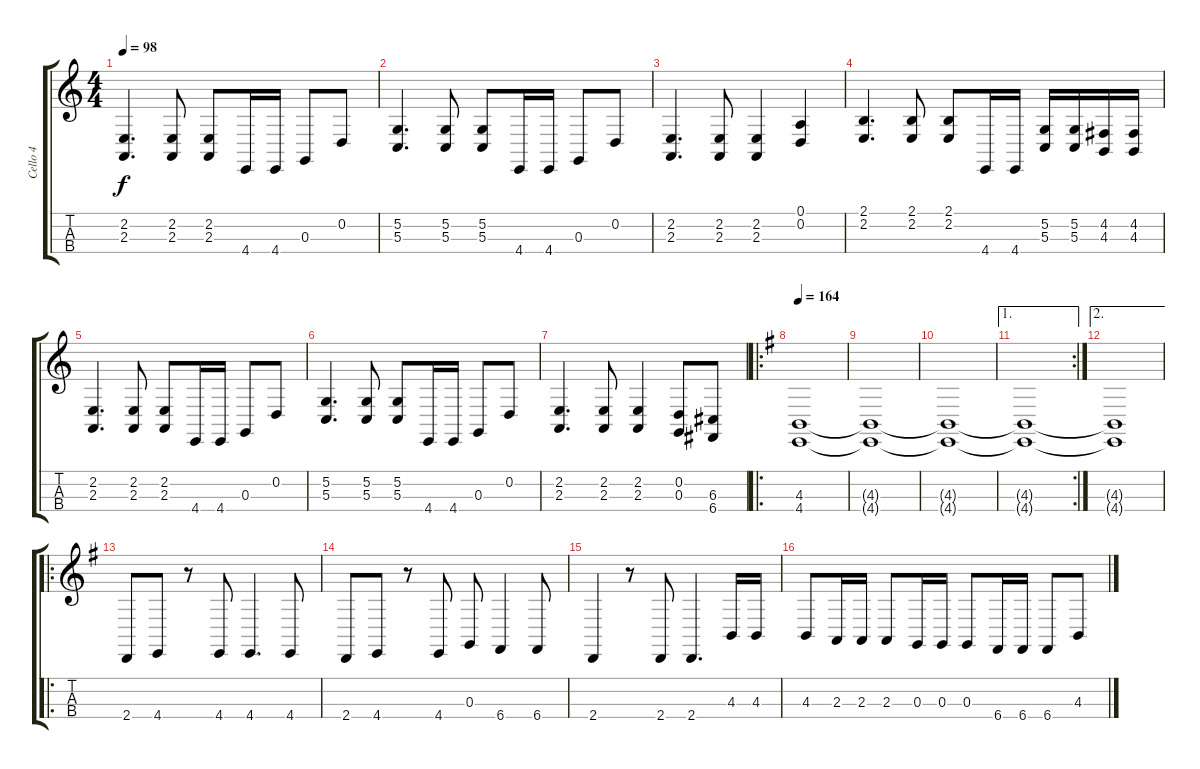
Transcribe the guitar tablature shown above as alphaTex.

\track ("Cello 4 " "Cello 4 ") {instrument cello}
\staff {score tabs}
\tuning (A3 D3 G2 C2) {hide}
\ts (4 4)
\tempo 98
\clef g2
\ks c
(2.2 2.3).4{d dy f} (2.2 2.3).8 (2.2 2.3).8 4.4.16 4.4.16 0.3.8 0.2.8 |
(5.2 5.3).4{d} (5.2 5.3).8 (5.2 5.3).8 4.4.16 4.4.16 0.3.8 0.2.8 |
(2.2 2.3).4{d} (2.2 2.3).8 (2.2 2.3).4 (0.1 0.2).4 |
(2.1 2.2).4{d} (2.1 2.2).8 (2.1 2.2).8 4.4.16 4.4.16 (5.2 5.3).16 (5.2 5.3).16 (4.2 4.3).16 (4.2 4.3).16 |
(2.2 2.3).4{d} (2.2 2.3).8 (2.2 2.3).8 4.4.16 4.4.16 0.3.8 0.2.8 |
(5.2 5.3).4{d} (5.2 5.3).8 (5.2 5.3).8 4.4.16 4.4.16 0.3.8 0.2.8 |
(2.2 2.3).4{d} (2.2 2.3).8 (2.2 2.3).4 (0.2 0.3).8 (6.3 6.4).8 |
\ro
\tempo 164
\ks g
(4.3 4.4).1 |
(4.3{t} 4.4{t}).1 |
(4.3{t} 4.4{t}).1 |
\ae 1
\rc 2
(4.3{t} 4.4{t}).1 |
\ae 2
(4.3{t} 4.4{t}).1 |
\ro
2.4.8 4.4.8 r.8 4.4.8 4.4.4{d} 4.4.8 |
2.4.8 4.4.8 r.8 4.4.8 0.3.8 6.4.4 6.4.8 |
2.4.4 r.8 2.4.8 2.4.4{d} 4.3.16 4.3.16 |
4.3.8 2.3.16 2.3.16 2.3.8 0.3.16 0.3.16 0.3.8 6.4.16 6.4.16 6.4.8 4.3.8
